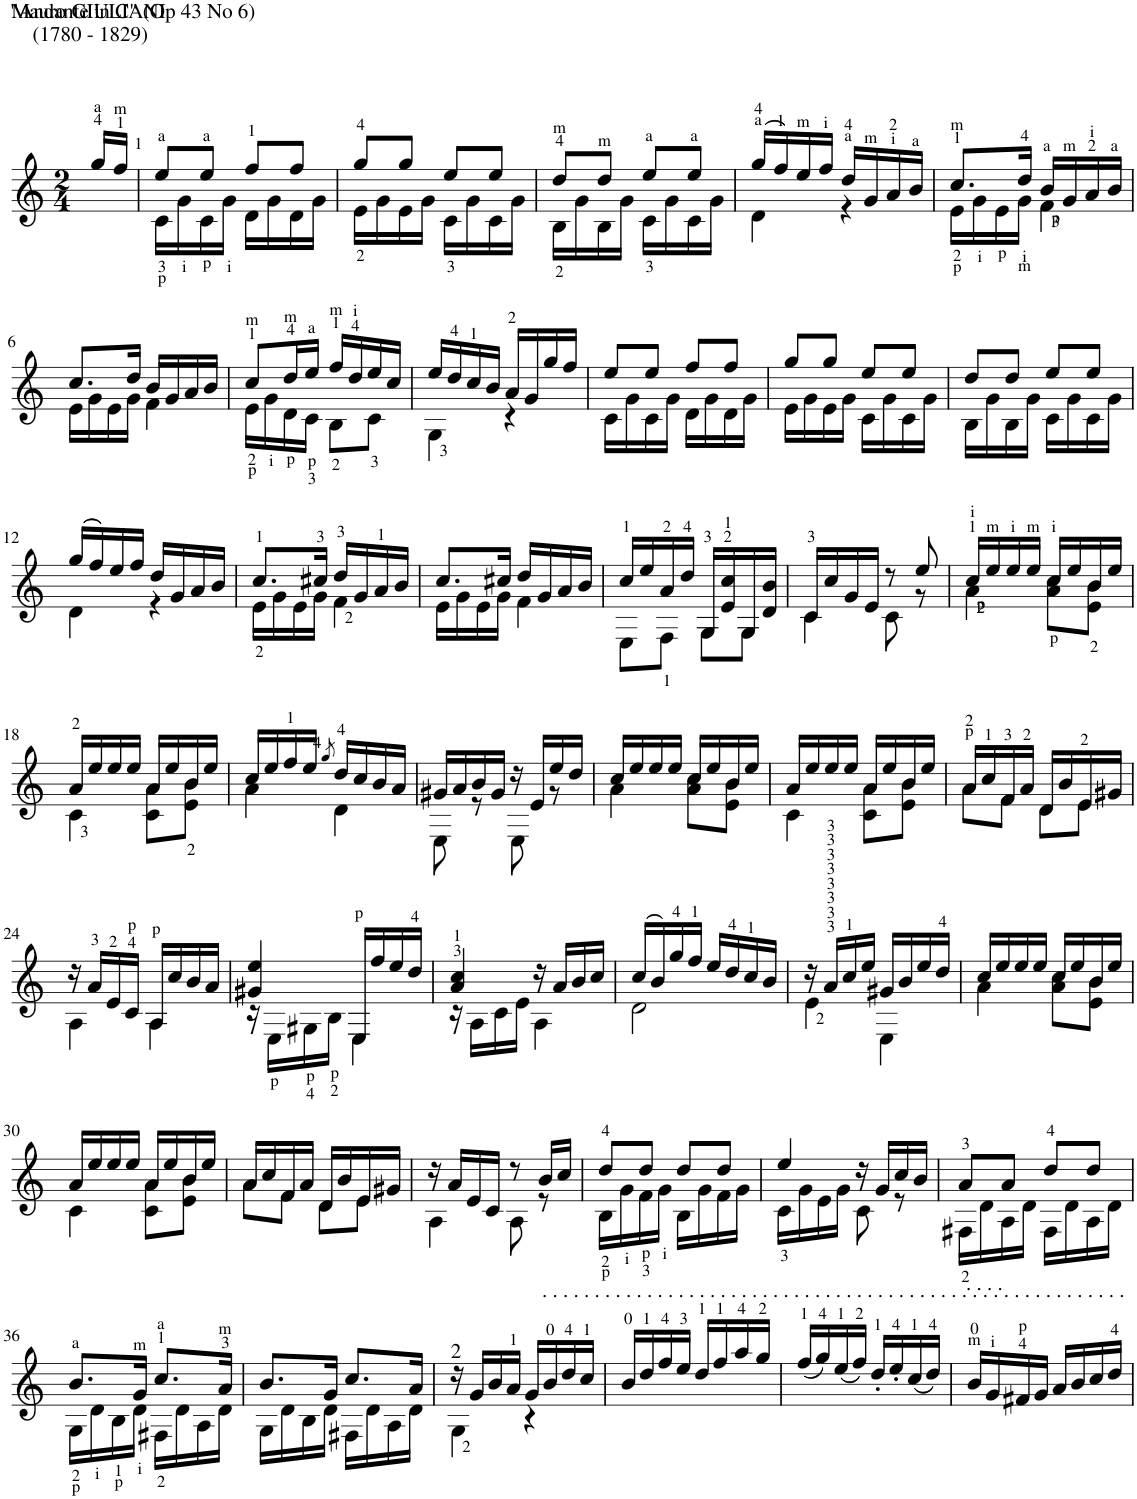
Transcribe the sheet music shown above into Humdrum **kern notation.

**kern
*part1
*staff1
*I"Guitar
*clefG2
*Trd7c12
*k[]
*M2/4
=
16gg/LL
16ff/JJ
=1
*^
8ee/L	16c\LL
.	16g\
8ee/J	16c\
.	16g\JJ
8ff/L	16d\LL
.	16g\
8ff/J	16d\
.	16g\JJ
=2	=2
8gg/L	16e\LL
.	16g\
8gg/J	16e\
.	16g\JJ
8ee/L	16c\LL
.	16g\
8ee/J	16c\
.	16g\JJ
=3	=3
8dd/L	16B\LL
.	16g\
8dd/J	16B\
.	16g\JJ
8ee/L	16c\LL
.	16g\
8ee/J	16c\
.	16g\JJ
=4	=4
(16gg/LL	4d\
16ff/)	.
16ee/	.
16ff/JJ	.
16dd/LL	4r
16g/	.
16a/	.
16b/JJ	.
=5	=5
8.cc/L	16e\LL
.	16g\
.	16e\
16dd/Jk	16g\JJ
16b/LL	4f\
16g/	.
16a/	.
16b/JJ	.
!!LO:LB:g=z	!!
=6	=6
8.cc/L	16e\LL
.	16g\
.	16e\
16dd/Jk	16g\JJ
16b/LL	4f\
16g/	.
16a/	.
16b/JJ	.
=7	=7
8cc/L	16e\LL
.	16g\
16dd/L	16d\
16ee/JJ	16c\JJ
16ff/LL	8B\L
16dd/	.
16ee/	8c\J
16cc/JJ	.
=8	=8
16ee/LL	4G\
16dd/	.
16cc/	.
16b/JJ	.
16a/LL	4r
16g/	.
16gg/	.
16ff/JJ	.
=9	=9
8ee/L	16c\LL
.	16g\
8ee/J	16c\
.	16g\JJ
8ff/L	16d\LL
.	16g\
8ff/J	16d\
.	16g\JJ
=10	=10
8gg/L	16e\LL
.	16g\
8gg/J	16e\
.	16g\JJ
8ee/L	16c\LL
.	16g\
8ee/J	16c\
.	16g\JJ
=11	=11
8dd/L	16B\LL
.	16g\
8dd/J	16B\
.	16g\JJ
8ee/L	16c\LL
.	16g\
8ee/J	16c\
.	16g\JJ
!!LO:LB:g=z	!!
=12	=12
(16gg/LL	4d\
16ff/)	.
16ee/	.
16ff/JJ	.
16dd/LL	4r
16g/	.
16a/	.
16b/JJ	.
=13	=13
8.cc/L	16e\LL
.	16g\
.	16e\
16cc#X/Jk	16g\JJ
16dd/LL	4f\
16g/	.
16a/	.
16b/JJ	.
=14	=14
8.cc/L	16e\LL
.	16g\
.	16e\
16cc#X/Jk	16g\JJ
16dd/LL	4f\
16g/	.
16a/	.
16b/JJ	.
=15	=15
16cc/LL	8E\L
16ee/	.
16a/	8F\J
16dd/JJ	.
16G/LL	8G\L
16e/ 16cc/	.
16G/	8G\J
16d/ 16b/JJ	.
=16	=16
16c/LL	4c\
16cc/	.
16g/	.
16e/JJ	.
8r	8c\
8ee/	8r
=17	=17
16cc/LL	4a\
16ee/	.
16ee/	.
16ee/JJ	.
16cc/LL	8a\ 8cc\L
16ee/	.
16b/	8e\ 8b\J
16ee/JJ	.
!!LO:LB:g=z	!!
=18	=18
16a/LL	4c\
16ee/	.
16ee/	.
16ee/JJ	.
16a/LL	8c\ 8a\L
16ee/	.
16b/	8e\ 8b\J
16ee/JJ	.
=19	=19
16cc/LL	4a\
16ee/	.
16ff/	.
16ee/JJ	.
8qgg/	.
16dd/LL	4d\
16cc/	.
16b/	.
16a/JJ	.
=20	=20
16g#X/LL	8E\
16a/	.
16b/	8r
16g#/JJ	.
16r	8E\
16e/LL	.
16ee/	8r
16dd/JJ	.
=21	=21
16cc/LL	4a\
16ee/	.
16ee/	.
16ee/JJ	.
16cc/LL	8a\ 8cc\L
16ee/	.
16b/	8e\ 8b\J
16ee/JJ	.
=22	=22
16a/LL	4c\
16ee/	.
16ee/	.
16ee/JJ	.
16a/LL	8c\ 8a\L
16ee/	.
16b/	8e\ 8b\J
16ee/JJ	.
=23	=23
16a/LL	8a\L
16cc/	.
16f/	8f\J
16a/JJ	.
16d/LL	8d\L
16b/	.
16e/	8e\J
16g#X/JJ	.
!!LO:LB:g=z	!!
=24	=24
16r	4A\
16a/LL	.
16e/	.
16c/JJ	.
16A/LL	4A\
16cc/	.
16b/	.
16a/JJ	.
=25	=25
4g#X/ 4ee/	16r
.	16E\LL
.	16G#X\
.	16B\JJ
16E/LL	4E\
16ff/	.
16ee/	.
16dd/JJ	.
=26	=26
4a/ 4cc/	16r
.	16A\LL
.	16c\
.	16e\JJ
16r	4A\
16a/LL	.
16b/	.
16cc/JJ	.
=27	=27
(16cc/LL	2d\
16b/)	.
16gg/	.
16ff/JJ	.
16ee/LL	.
16dd/	.
16cc/	.
16b/JJ	.
=28	=28
16r	4e\
16a/LL	.
16cc/	.
16ee/JJ	.
16g#X/LL	4E\
16b/	.
16ee/	.
16dd/JJ	.
=29	=29
16cc/LL	4a\
16ee/	.
16ee/	.
16ee/JJ	.
16cc/LL	8a\ 8cc\L
16ee/	.
16b/	8e\ 8b\J
16ee/JJ	.
!!LO:LB:g=z	!!
=30	=30
16a/LL	4c\
16ee/	.
16ee/	.
16ee/JJ	.
16a/LL	8c\ 8a\L
16ee/	.
16b/	8e\ 8b\J
16ee/JJ	.
=31	=31
16a/LL	8a\L
16cc/	.
16f/	8f\J
16a/JJ	.
16d/LL	8d\L
16b/	.
16e/	8e\J
16g#X/JJ	.
=32	=32
16r	4A\
16a/LL	.
16e/	.
16c/JJ	.
8r	8A\
16b/LL	8r
16cc/JJ	.
=33	=33
8dd/L	16B\LL
.	16g\
8dd/J	16f\
.	16g\JJ
8dd/L	16B\LL
.	16g\
8dd/J	16f\
.	16g\JJ
=34	=34
4ee/	16c\LL
.	16g\
.	16e\
.	16g\JJ
16r	8c\
16g/LL	.
16cc/	8r
16b/JJ	.
=35	=35
8a/L	16F#X\LL
.	16d\
8a/J	16A\
.	16d\JJ
8dd/L	16F#\LL
.	16d\
8dd/J	16A\
.	16d\JJ
!!LO:LB:g=z	!!
=36	=36
8.b/L	16G\LL
.	16d\
.	16B\
16g/Jk	16d\JJ
8.cc/L	16F#X\LL
.	16d\
.	16A\
16a/Jk	16d\JJ
=37	=37
8.b/L	16G\LL
.	16d\
.	16B\
16g/Jk	16d\JJ
8.cc/L	16F#X\LL
.	16d\
.	16A\
16a/Jk	16d\JJ
=38	=38
!LO:TX:a:t=2	!
16r	4G\
16g/LL	.
16b/	.
16a/JJ	.
16g/LL	4r
!LO:TX:a:t=. . . . . . . . . . . . . . . . . . . . . . . . . . . . . . . . . . . . . . . . . . . . . . . . . . . . . . . .	!
16b/	.
16dd/	.
16cc/JJ	.
*v	*v
=39
16b/LL
16dd/
16ff/
16ee/JJ
16dd/LL
16ff/
16aa/
16gg/JJ
=40
(16ff/LL
16gg/)
(16ee/
16ff/JJ)
16dd'/LL
16ee'/
(16cc/
16dd/JJ)
=41
!LO:TX:a:t=. . . .
16b/LL
16g/
16f#X/
16g/JJ
16a/LL
16b/
16cc/
16dd/JJ
=
*-
